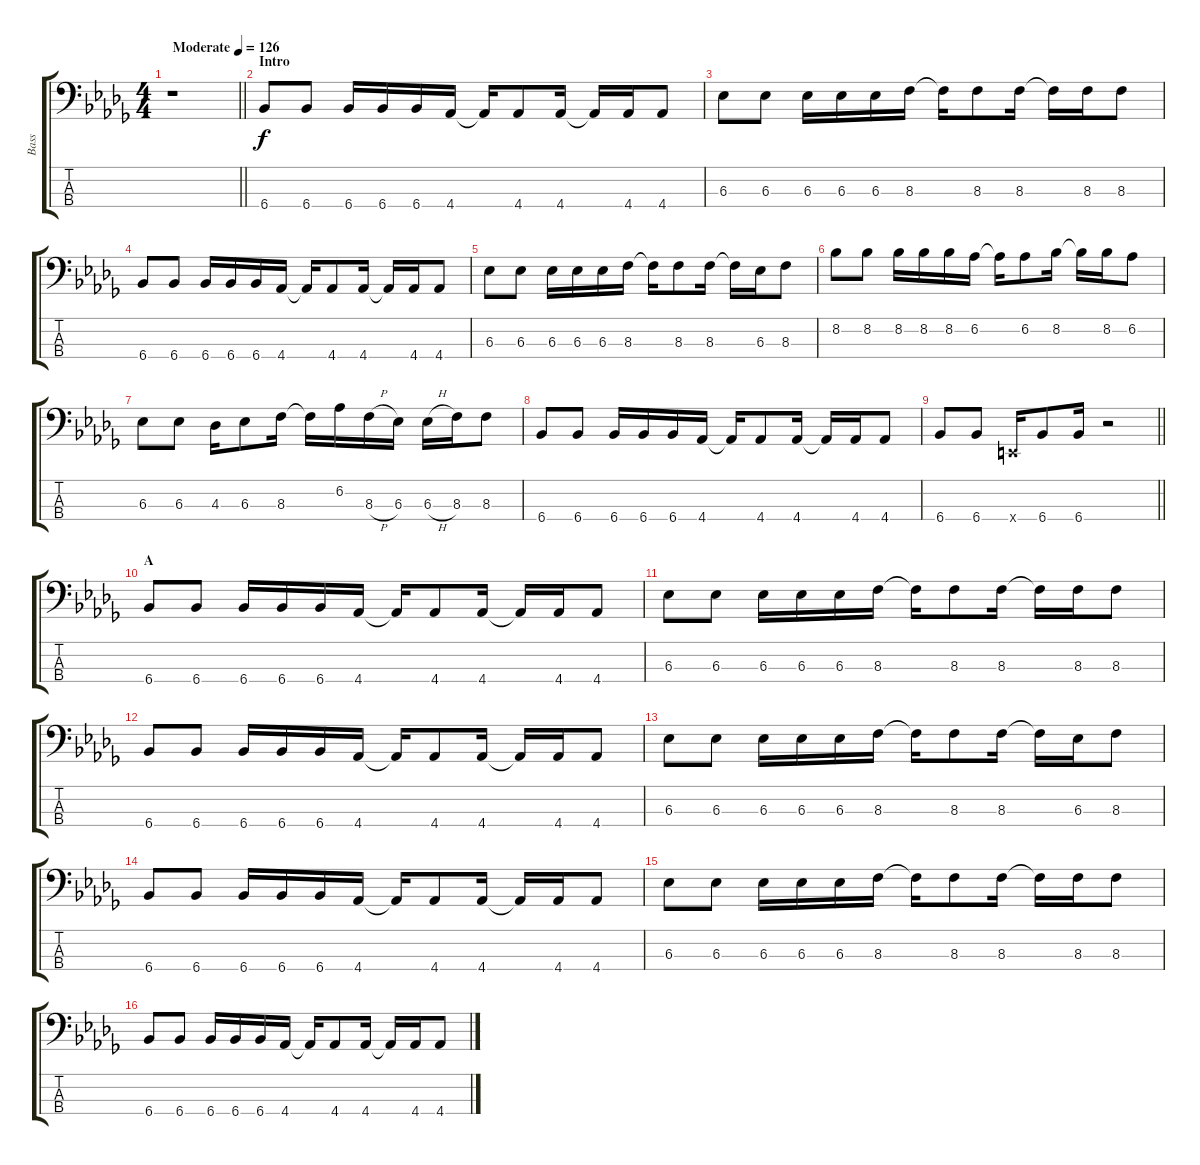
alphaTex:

\track ("Bass" "Bass") {instrument electricbassfinger}
\staff {score tabs}
\tuning (G2 D2 A1 E1) {hide}
\ts (4 4)
\tempo (126 "Moderate")
\clef f4
\barLineRight lightlight
\ks db
r.1{dy f instrument electricbassfinger} |
\section ("" "Intro")
6.4.8 6.4.8 6.4.16 6.4.16 6.4.16 4.4.16 4.4{t}.16 4.4.8 4.4.16 4.4{t}.16 4.4.16 4.4.8 |
6.3.8 6.3.8 6.3.16 6.3.16 6.3.16 8.3.16 8.3{t}.16 8.3.8 8.3.16 8.3{t}.16 8.3.16 8.3.8 |
6.4.8 6.4.8 6.4.16 6.4.16 6.4.16 4.4.16 4.4{t}.16 4.4.8 4.4.16 4.4{t}.16 4.4.16 4.4.8 |
6.3.8 6.3.8 6.3.16 6.3.16 6.3.16 8.3.16 8.3{t}.16 8.3.8 8.3.16 8.3{t}.16 6.3.16 8.3.8 |
8.2.8 8.2.8 8.2.16 8.2.16 8.2.16 6.2.16 6.2{t}.16 6.2.8 8.2.16 8.2{t}.16 8.2.16 6.2.8 |
6.3.8 6.3.8 4.3.16 6.3.8 8.3.16 8.3{t}.16 6.2.16 8.3{h}.16 6.3.16 6.3{h}.16 8.3.16 8.3.8 |
6.4.8 6.4.8 6.4.16 6.4.16 6.4.16 4.4.16 4.4{t}.16 4.4.8 4.4.16 4.4{t}.16 4.4.16 4.4.8 |
\barLineRight lightlight
6.4.8 6.4.8 0.4{x}.16 6.4.8 6.4.16 r.2 |
\section ("" "A")
6.4.8 6.4.8 6.4.16 6.4.16 6.4.16 4.4.16 4.4{t}.16 4.4.8 4.4.16 4.4{t}.16 4.4.16 4.4.8 |
6.3.8 6.3.8 6.3.16 6.3.16 6.3.16 8.3.16 8.3{t}.16 8.3.8 8.3.16 8.3{t}.16 8.3.16 8.3.8 |
6.4.8 6.4.8 6.4.16 6.4.16 6.4.16 4.4.16 4.4{t}.16 4.4.8 4.4.16 4.4{t}.16 4.4.16 4.4.8 |
6.3.8 6.3.8 6.3.16 6.3.16 6.3.16 8.3.16 8.3{t}.16 8.3.8 8.3.16 8.3{t}.16 6.3.16 8.3.8 |
6.4.8 6.4.8 6.4.16 6.4.16 6.4.16 4.4.16 4.4{t}.16 4.4.8 4.4.16 4.4{t}.16 4.4.16 4.4.8 |
6.3.8 6.3.8 6.3.16 6.3.16 6.3.16 8.3.16 8.3{t}.16 8.3.8 8.3.16 8.3{t}.16 8.3.16 8.3.8 |
6.4.8 6.4.8 6.4.16 6.4.16 6.4.16 4.4.16 4.4{t}.16 4.4.8 4.4.16 4.4{t}.16 4.4.16 4.4.8
